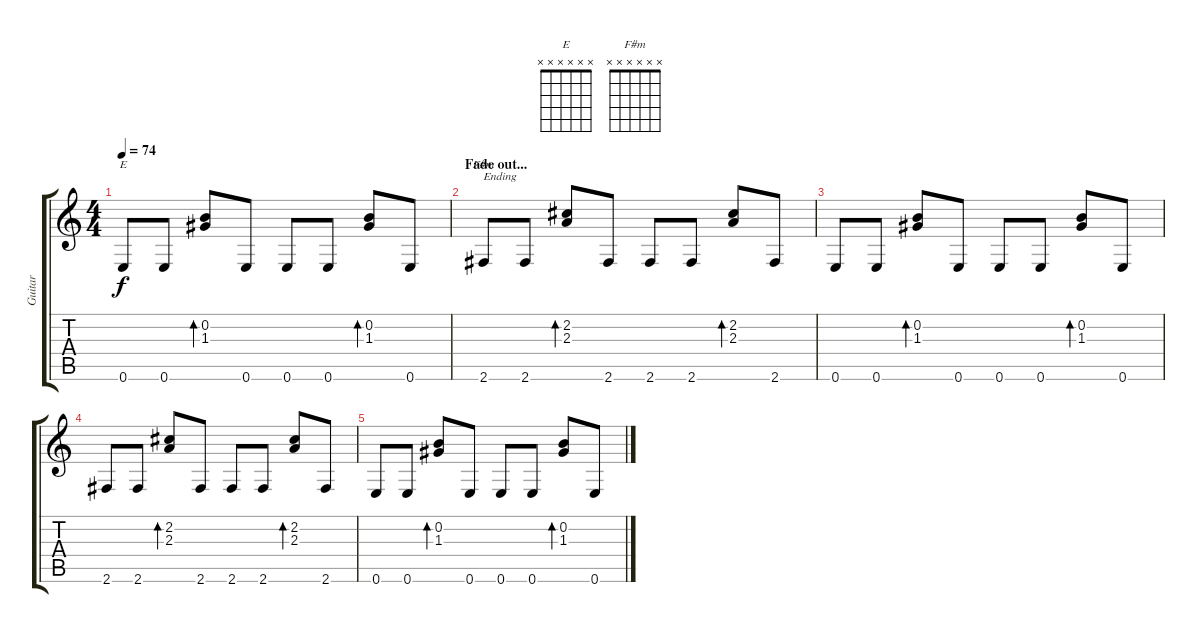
\track ("Guitar " "Guitar ") {instrument overdrivenguitar}
\staff {score tabs}
\tuning (E4 B3 G3 D3 A2 E2) {hide}
\chord ("E" x x x x x x)
\chord ("F#m" x x x x x x)
\ts (4 4)
\tempo 74
\clef g2
\ks c
0.6.8{ch "E" dy f} 0.6.8 (0.2 1.3).8{bd 120} 0.6.8 0.6.8 0.6.8 (0.2 1.3).8{bd 120} 0.6.8 |
\section ("" "Fade out...")
2.6.8{ch "F#m" txt "Ending"} 2.6.8 (2.2 2.3).8{bd 120} 2.6.8 2.6.8 2.6.8 (2.2 2.3).8{bd 120} 2.6.8 |
0.6.8 0.6.8 (0.2 1.3).8{bd 120} 0.6.8 0.6.8 0.6.8 (0.2 1.3).8{bd 120} 0.6.8 |
2.6.8 2.6.8 (2.2 2.3).8{bd 120} 2.6.8 2.6.8 2.6.8 (2.2 2.3).8{bd 120} 2.6.8 |
0.6.8 0.6.8 (0.2 1.3).8{bd 120} 0.6.8 0.6.8 0.6.8 (0.2 1.3).8{bd 120} 0.6.8
